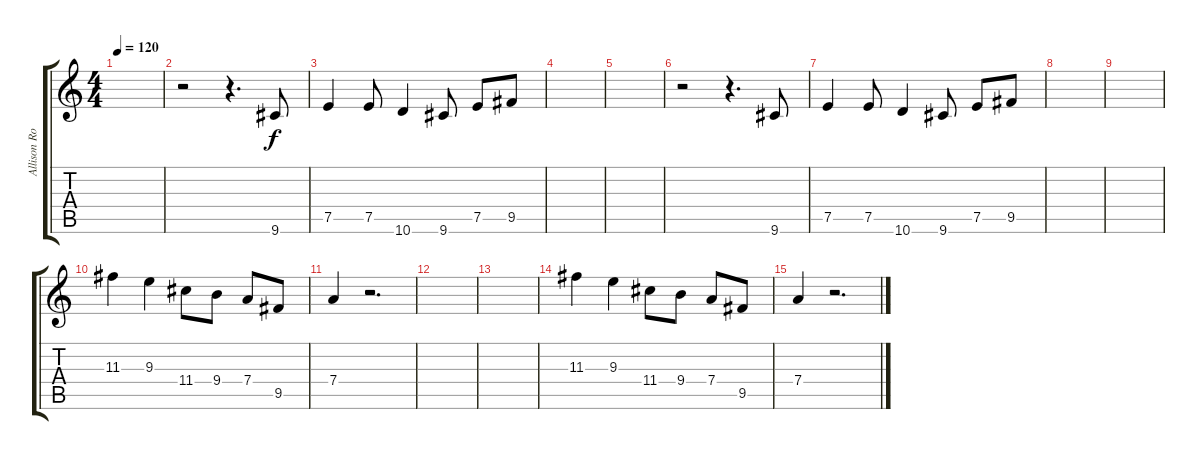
\track ("Allison Robertson (Lead)" "Allison Ro") {instrument distortionguitar}
\staff {score tabs}
\tuning (E4 B3 G3 D3 A2 E2) {hide}
\ts (4 4)
\tempo 120
\clef g2
\ks c
|
r.2 r.4{d} 9.6.8 |
7.5.4 7.5.8 10.6.4 9.6.8 7.5.8 9.5.8 |
|
|
r.2 r.4{d} 9.6.8 |
7.5.4 7.5.8 10.6.4 9.6.8 7.5.8 9.5.8 |
|
|
11.3.4 9.3.4 11.4.8 9.4.8 7.4.8 9.5.8 |
7.4.4 r.2{d} |
|
|
11.3.4 9.3.4 11.4.8 9.4.8 7.4.8 9.5.8 |
7.4.4 r.2{d}
